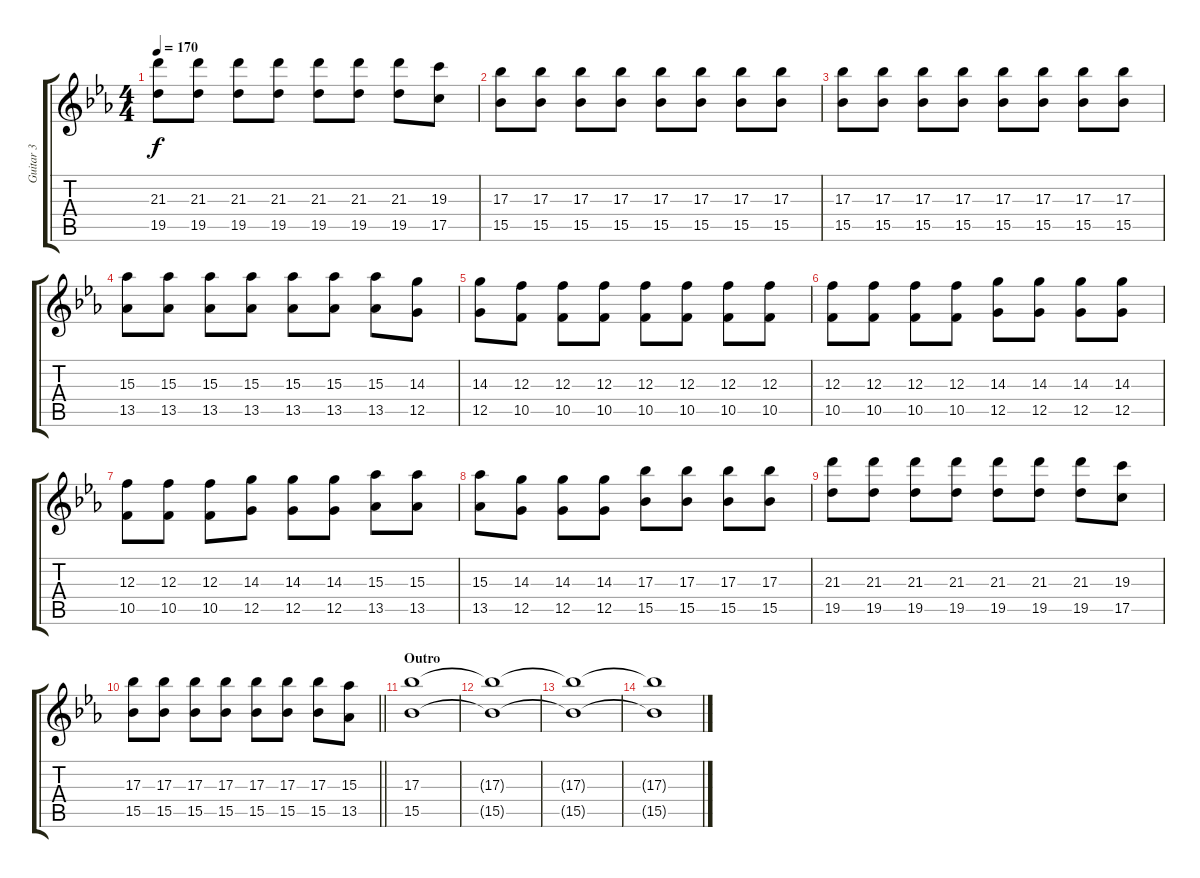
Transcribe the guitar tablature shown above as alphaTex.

\track ("Guitar 3" "Guitar 3") {instrument distortionguitar}
\staff {score tabs}
\tuning (D4 A3 F3 C3 G2 C2) {hide}
\ts (4 4)
\tempo 170
\clef g2
\ks cminor
(21.3 19.5).8{dy f} (21.3 19.5).8 (21.3 19.5).8 (21.3 19.5).8 (21.3 19.5).8 (21.3 19.5).8 (21.3 19.5).8 (19.3 17.5).8 |
(17.3 15.5).8 (17.3 15.5).8 (17.3 15.5).8 (17.3 15.5).8 (17.3 15.5).8 (17.3 15.5).8 (17.3 15.5).8 (17.3 15.5).8 |
(17.3 15.5).8 (17.3 15.5).8 (17.3 15.5).8 (17.3 15.5).8 (17.3 15.5).8 (17.3 15.5).8 (17.3 15.5).8 (17.3 15.5).8 |
(15.3 13.5).8 (15.3 13.5).8 (15.3 13.5).8 (15.3 13.5).8 (15.3 13.5).8 (15.3 13.5).8 (15.3 13.5).8 (14.3 12.5).8 |
(14.3 12.5).8 (12.3 10.5).8 (12.3 10.5).8 (12.3 10.5).8 (12.3 10.5).8 (12.3 10.5).8 (12.3 10.5).8 (12.3 10.5).8 |
(12.3 10.5).8 (12.3 10.5).8 (12.3 10.5).8 (12.3 10.5).8 (14.3 12.5).8 (14.3 12.5).8 (14.3 12.5).8 (14.3 12.5).8 |
(12.3 10.5).8 (12.3 10.5).8 (12.3 10.5).8 (14.3 12.5).8 (14.3 12.5).8 (14.3 12.5).8 (15.3 13.5).8 (15.3 13.5).8 |
(15.3 13.5).8 (14.3 12.5).8 (14.3 12.5).8 (14.3 12.5).8 (17.3 15.5).8 (17.3 15.5).8 (17.3 15.5).8 (17.3 15.5).8 |
(21.3 19.5).8 (21.3 19.5).8 (21.3 19.5).8 (21.3 19.5).8 (21.3 19.5).8 (21.3 19.5).8 (21.3 19.5).8 (19.3 17.5).8 |
\barLineRight lightlight
(17.3 15.5).8 (17.3 15.5).8 (17.3 15.5).8 (17.3 15.5).8 (17.3 15.5).8 (17.3 15.5).8 (17.3 15.5).8 (15.3 13.5).8 |
\section ("" "Outro")
(17.3 15.5).1{volume 0} |
(17.3{t} 15.5{t}).1 |
(17.3{t} 15.5{t}).1 |
(17.3{t} 15.5{t}).1
